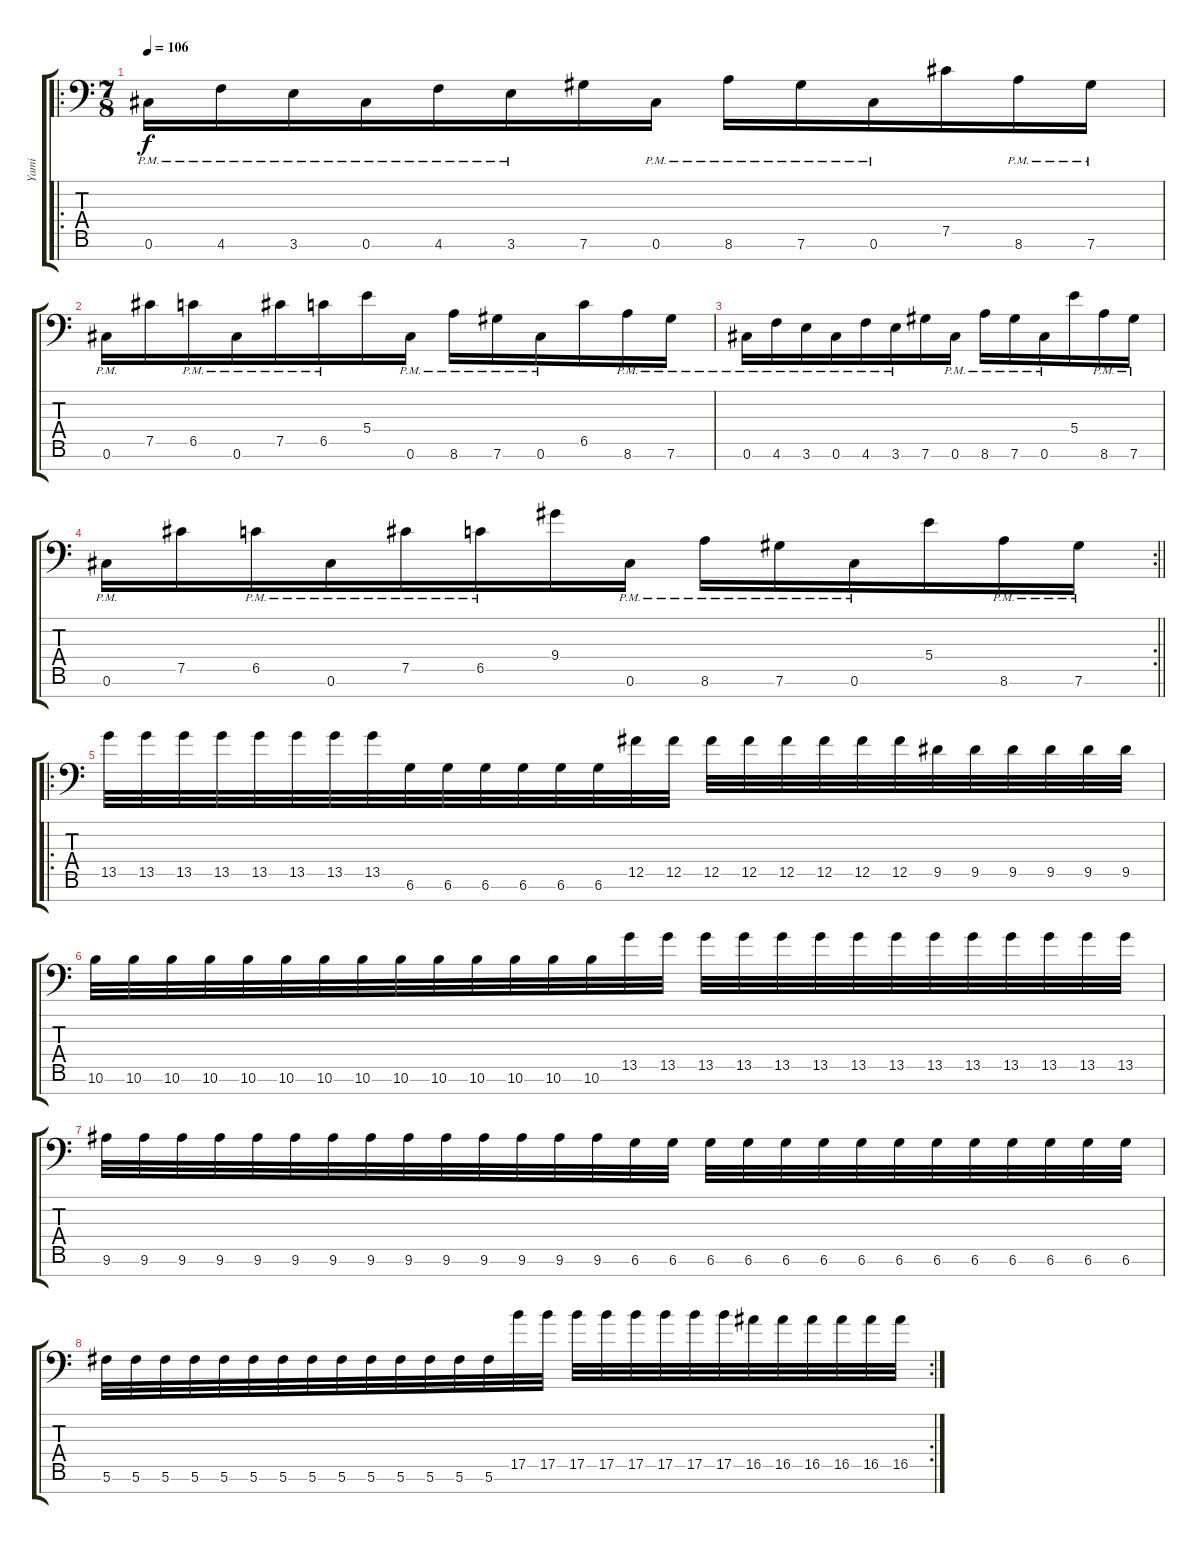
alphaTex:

\track ("Yami" "Yami") {instrument distortionguitar}
\staff {score tabs}
\tuning (Db4 Ab3 E3 B2 Gb2 Db2 Ab1) {hide}
\ro
\ts (7 8)
\tempo 106
\clef f4
\ks c
0.6{pm}.16{dy f} 4.6{pm}.16 3.6{pm}.16 0.6{pm}.16 4.6{pm}.16 3.6{pm}.16 7.6.16 0.6{pm}.16 8.6{pm}.16 7.6{pm}.16 0.6{pm}.16 7.5.16 8.6{pm}.16 7.6{pm}.16 |
0.6{pm}.16 7.5.16 6.5{pm}.16 0.6{pm}.16 7.5{pm}.16 6.5{pm}.16 5.4.16 0.6{pm}.16 8.6{pm}.16 7.6{pm}.16 0.6{pm}.16 6.5.16 8.6{pm}.16 7.6{pm}.16 |
0.6{pm}.16 4.6{pm}.16 3.6{pm}.16 0.6{pm}.16 4.6{pm}.16 3.6{pm}.16 7.6.16 0.6{pm}.16 8.6{pm}.16 7.6{pm}.16 0.6{pm}.16 5.4.16 8.6{pm}.16 7.6{pm}.16 |
\rc 2
\barLineRight lightlight
0.6{pm}.16 7.5.16 6.5{pm}.16 0.6{pm}.16 7.5{pm}.16 6.5{pm}.16 9.4.16 0.6{pm}.16 8.6{pm}.16 7.6{pm}.16 0.6{pm}.16 5.4.16 8.6{pm}.16 7.6{pm}.16 |
\ro
13.5.32 13.5.32 13.5.32 13.5.32 13.5.32 13.5.32 13.5.32 13.5.32 6.6.32 6.6.32 6.6.32 6.6.32 6.6.32 6.6.32 12.5.32 12.5.32 12.5.32 12.5.32 12.5.32 12.5.32 12.5.32 12.5.32 9.5.32 9.5.32 9.5.32 9.5.32 9.5.32 9.5.32 |
10.6.32 10.6.32 10.6.32 10.6.32 10.6.32 10.6.32 10.6.32 10.6.32 10.6.32 10.6.32 10.6.32 10.6.32 10.6.32 10.6.32 13.5.32 13.5.32 13.5.32 13.5.32 13.5.32 13.5.32 13.5.32 13.5.32 13.5.32 13.5.32 13.5.32 13.5.32 13.5.32 13.5.32 |
9.6.32 9.6.32 9.6.32 9.6.32 9.6.32 9.6.32 9.6.32 9.6.32 9.6.32 9.6.32 9.6.32 9.6.32 9.6.32 9.6.32 6.6.32 6.6.32 6.6.32 6.6.32 6.6.32 6.6.32 6.6.32 6.6.32 6.6.32 6.6.32 6.6.32 6.6.32 6.6.32 6.6.32 |
\rc 2
5.6.32 5.6.32 5.6.32 5.6.32 5.6.32 5.6.32 5.6.32 5.6.32 5.6.32 5.6.32 5.6.32 5.6.32 5.6.32 5.6.32 17.5.32 17.5.32 17.5.32 17.5.32 17.5.32 17.5.32 17.5.32 17.5.32 16.5.32 16.5.32 16.5.32 16.5.32 16.5.32 16.5.32
